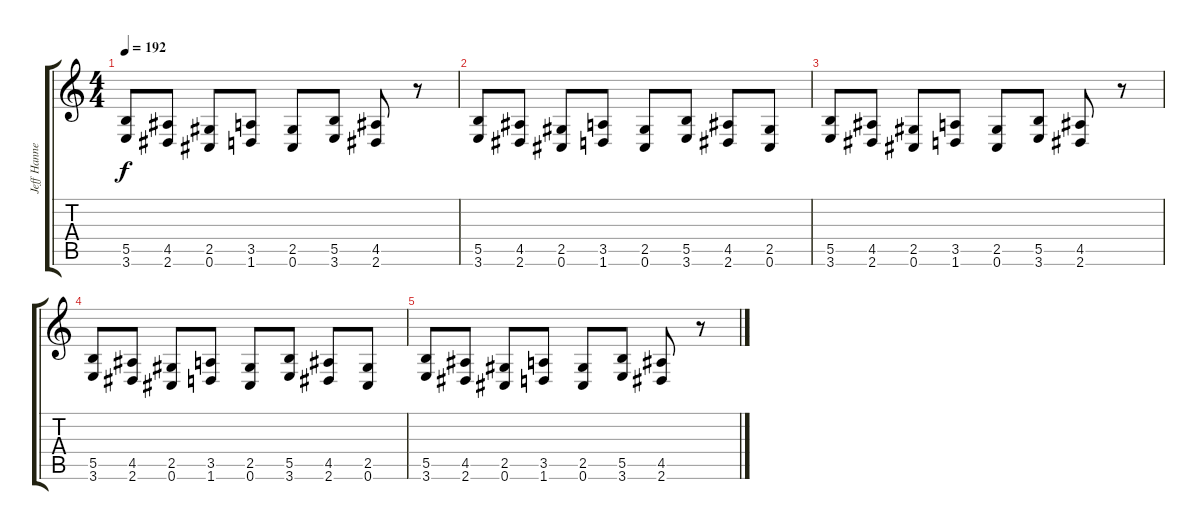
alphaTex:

\track ("Jeff Hanneman" "Jeff Hanne") {instrument distortionguitar}
\staff {score tabs}
\tuning (Db4 Ab3 E3 B2 Gb2 Db2) {hide}
\ts (4 4)
\tempo 192
\clef g2
\ks c
(5.5 3.6).8{dy f} (4.5 2.6).8 (2.5 0.6).8 (3.5 1.6).8 (2.5 0.6).8 (5.5 3.6).8 (4.5 2.6).8 r.8 |
(5.5 3.6).8 (4.5 2.6).8 (2.5 0.6).8 (3.5 1.6).8 (2.5 0.6).8 (5.5 3.6).8 (4.5 2.6).8 (2.5 0.6).8 |
(5.5 3.6).8 (4.5 2.6).8 (2.5 0.6).8 (3.5 1.6).8 (2.5 0.6).8 (5.5 3.6).8 (4.5 2.6).8 r.8 |
(5.5 3.6).8 (4.5 2.6).8 (2.5 0.6).8 (3.5 1.6).8 (2.5 0.6).8 (5.5 3.6).8 (4.5 2.6).8 (2.5 0.6).8 |
(5.5 3.6).8 (4.5 2.6).8 (2.5 0.6).8 (3.5 1.6).8 (2.5 0.6).8 (5.5 3.6).8 (4.5 2.6).8 r.8
